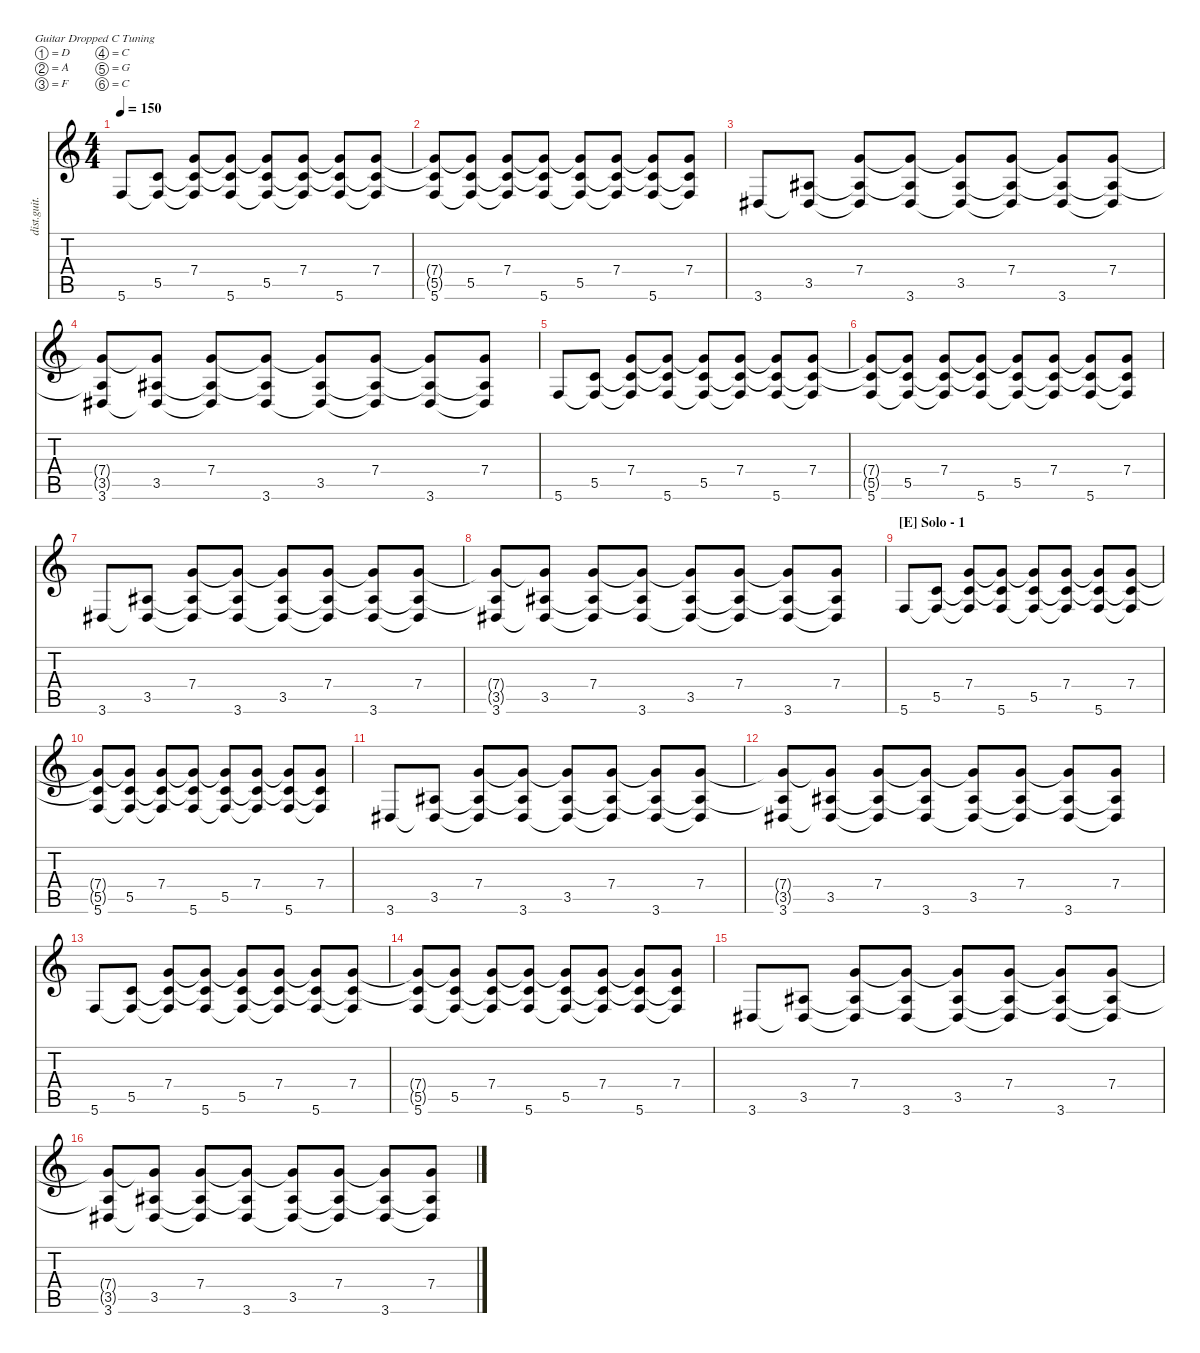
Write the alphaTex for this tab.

\hideDynamics
\bracketExtendMode nobrackets
\track ("Clean 2" "dist.guit.") {instrument distortionguitar}
\staff {score tabs}
\tuning (D4 A3 F3 C3 G2 C2)
\ts (4 4)
\tempo 150
\clef g2
\ks c
5.6.8{dy mf beam Up} (5.5 5.6{t}).8{beam Up} (7.4 5.6{t} 5.5{t}).8{beam Up} (5.6 7.4{t} 5.5{t}).8{beam Up} (5.5 7.4{t} 5.6{t}).8{beam Up} (7.4 5.5{t} 5.6{t}).8{beam Up} (5.6 5.5{t} 7.4{t}).8{beam Up} (7.4 5.6{t} 5.5{t}).8{beam Up} |
(5.6 5.5{t} 7.4{t}).8{beam Up} (5.5 5.6{t} 7.4{t}).8{beam Up} (7.4 5.6{t} 5.5{t}).8{beam Up} (5.6 7.4{t} 5.5{t}).8{beam Up} (5.5 7.4{t} 5.6{t}).8{beam Up} (7.4 5.5{t} 5.6{t}).8{beam Up} (5.6 5.5{t} 7.4{t}).8{beam Up} (7.4 5.6{t} 5.5{t}).8{beam Up} |
3.6{acc #}.8{beam Up} (3.5{acc #} 3.6{t acc #}).8{beam Up} (7.4 3.6{t acc #} 3.5{t acc #}).8{beam Up} (3.6{acc #} 7.4{t} 3.5{t acc #}).8{beam Up} (3.5{acc #} 7.4{t} 3.6{t acc #}).8{beam Up} (7.4 3.5{t acc #} 3.6{t acc #}).8{beam Up} (3.6{acc #} 3.5{t acc #} 7.4{t}).8{beam Up} (7.4 3.6{t acc #} 3.5{t acc #}).8{beam Up} |
(3.6{acc #} 3.5{t acc #} 7.4{t}).8{beam Up} (3.5{acc #} 3.6{t acc #} 7.4{t}).8{beam Up} (7.4 3.6{t acc #} 3.5{t acc #}).8{beam Up} (3.6{acc #} 7.4{t} 3.5{t acc #}).8{beam Up} (3.5{acc #} 7.4{t} 3.6{t acc #}).8{beam Up} (7.4 3.5{t acc #} 3.6{t acc #}).8{beam Up} (3.6{acc #} 3.5{t acc #} 7.4{t}).8{beam Up} (7.4 3.6{t acc #} 3.5{t acc #}).8{beam Up} |
5.6.8{beam Up} (5.5 5.6{t}).8{beam Up} (7.4 5.6{t} 5.5{t}).8{beam Up} (5.6 7.4{t} 5.5{t}).8{beam Up} (5.5 7.4{t} 5.6{t}).8{beam Up} (7.4 5.5{t} 5.6{t}).8{beam Up} (5.6 5.5{t} 7.4{t}).8{beam Up} (7.4 5.6{t} 5.5{t}).8{beam Up} |
(5.6 5.5{t} 7.4{t}).8{beam Up} (5.5 5.6{t} 7.4{t}).8{beam Up} (7.4 5.6{t} 5.5{t}).8{beam Up} (5.6 7.4{t} 5.5{t}).8{beam Up} (5.5 7.4{t} 5.6{t}).8{beam Up} (7.4 5.5{t} 5.6{t}).8{beam Up} (5.6 5.5{t} 7.4{t}).8{beam Up} (7.4 5.6{t} 5.5{t}).8{beam Up} |
3.6{acc #}.8{beam Up} (3.5{acc #} 3.6{t acc #}).8{beam Up} (7.4 3.6{t acc #} 3.5{t acc #}).8{beam Up} (3.6{acc #} 7.4{t} 3.5{t acc #}).8{beam Up} (3.5{acc #} 7.4{t} 3.6{t acc #}).8{beam Up} (7.4 3.5{t acc #} 3.6{t acc #}).8{beam Up} (3.6{acc #} 3.5{t acc #} 7.4{t}).8{beam Up} (7.4 3.6{t acc #} 3.5{t acc #}).8{beam Up} |
(3.6{acc #} 3.5{t acc #} 7.4{t}).8{beam Up} (3.5{acc #} 3.6{t acc #} 7.4{t}).8{beam Up} (7.4 3.6{t acc #} 3.5{t acc #}).8{beam Up} (3.6{acc #} 7.4{t} 3.5{t acc #}).8{beam Up} (3.5{acc #} 7.4{t} 3.6{t acc #}).8{beam Up} (7.4 3.5{t acc #} 3.6{t acc #}).8{beam Up} (3.6{acc #} 3.5{t acc #} 7.4{t}).8{beam Up} (7.4 3.6{t acc #} 3.5{t acc #}).8{beam Up} |
\section ("E" "Solo - 1 ")
5.6.8{beam Up} (5.5 5.6{t}).8{beam Up} (7.4 5.6{t} 5.5{t}).8{beam Up} (5.6 7.4{t} 5.5{t}).8{beam Up} (5.5 7.4{t} 5.6{t}).8{beam Up} (7.4 5.5{t} 5.6{t}).8{beam Up} (5.6 5.5{t} 7.4{t}).8{beam Up} (7.4 5.6{t} 5.5{t}).8{beam Up} |
(5.6 5.5{t} 7.4{t}).8{beam Up} (5.5 5.6{t} 7.4{t}).8{beam Up} (7.4 5.6{t} 5.5{t}).8{beam Up} (5.6 7.4{t} 5.5{t}).8{beam Up} (5.5 7.4{t} 5.6{t}).8{beam Up} (7.4 5.5{t} 5.6{t}).8{beam Up} (5.6 5.5{t} 7.4{t}).8{beam Up} (7.4 5.6{t} 5.5{t}).8{beam Up} |
3.6{acc #}.8{beam Up} (3.5{acc #} 3.6{t acc #}).8{beam Up} (7.4 3.6{t acc #} 3.5{t acc #}).8{beam Up} (3.6{acc #} 7.4{t} 3.5{t acc #}).8{beam Up} (3.5{acc #} 7.4{t} 3.6{t acc #}).8{beam Up} (7.4 3.5{t acc #} 3.6{t acc #}).8{beam Up} (3.6{acc #} 3.5{t acc #} 7.4{t}).8{beam Up} (7.4 3.6{t acc #} 3.5{t acc #}).8{beam Up} |
(3.6{acc #} 3.5{t acc #} 7.4{t}).8{beam Up} (3.5{acc #} 3.6{t acc #} 7.4{t}).8{beam Up} (7.4 3.6{t acc #} 3.5{t acc #}).8{beam Up} (3.6{acc #} 7.4{t} 3.5{t acc #}).8{beam Up} (3.5{acc #} 7.4{t} 3.6{t acc #}).8{beam Up} (7.4 3.5{t acc #} 3.6{t acc #}).8{beam Up} (3.6{acc #} 3.5{t acc #} 7.4{t}).8{beam Up} (7.4 3.6{t acc #} 3.5{t acc #}).8{beam Up} |
5.6.8{beam Up} (5.5 5.6{t}).8{beam Up} (7.4 5.6{t} 5.5{t}).8{beam Up} (5.6 7.4{t} 5.5{t}).8{beam Up} (5.5 7.4{t} 5.6{t}).8{beam Up} (7.4 5.5{t} 5.6{t}).8{beam Up} (5.6 5.5{t} 7.4{t}).8{beam Up} (7.4 5.6{t} 5.5{t}).8{beam Up} |
(5.6 5.5{t} 7.4{t}).8{beam Up} (5.5 5.6{t} 7.4{t}).8{beam Up} (7.4 5.6{t} 5.5{t}).8{beam Up} (5.6 7.4{t} 5.5{t}).8{beam Up} (5.5 7.4{t} 5.6{t}).8{beam Up} (7.4 5.5{t} 5.6{t}).8{beam Up} (5.6 5.5{t} 7.4{t}).8{beam Up} (7.4 5.6{t} 5.5{t}).8{beam Up} |
3.6{acc #}.8{beam Up} (3.5{acc #} 3.6{t acc #}).8{beam Up} (7.4 3.6{t acc #} 3.5{t acc #}).8{beam Up} (3.6{acc #} 7.4{t} 3.5{t acc #}).8{beam Up} (3.5{acc #} 7.4{t} 3.6{t acc #}).8{beam Up} (7.4 3.5{t acc #} 3.6{t acc #}).8{beam Up} (3.6{acc #} 3.5{t acc #} 7.4{t}).8{beam Up} (7.4 3.6{t acc #} 3.5{t acc #}).8{beam Up} |
(3.6{acc #} 3.5{t acc #} 7.4{t}).8{beam Up} (3.5{acc #} 3.6{t acc #} 7.4{t}).8{beam Up} (7.4 3.6{t acc #} 3.5{t acc #}).8{beam Up} (3.6{acc #} 7.4{t} 3.5{t acc #}).8{beam Up} (3.5{acc #} 7.4{t} 3.6{t acc #}).8{beam Up} (7.4 3.5{t acc #} 3.6{t acc #}).8{beam Up} (3.6{acc #} 3.5{t acc #} 7.4{t}).8{beam Up} (7.4 3.6{t acc #} 3.5{t acc #}).8{beam Up}
